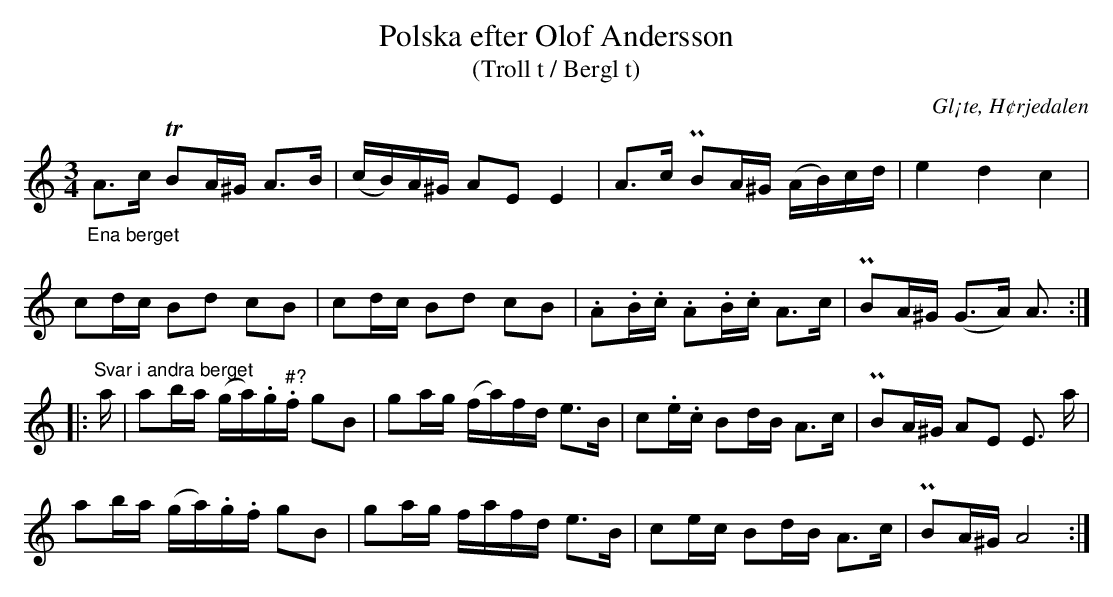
X:1
T: Polska efter Olof Andersson
T: (Troll t / Bergl t)
O: Gl¡te, H¢rjedalen
M: 3/4
L: 1/16
K: Am
"_Ena berget" \
A2>c2 TB2A^G A2>B2 | (cB)A^G A2E2 E4   | A2>c2   PB2A^G  (AB)cd | e4     d4      c4 |
c2dc  B2d2   c2B2  | c2dc    B2d2 c2B2 | .A2.B.c .A2.B.c A2>c2  | PB2A^G (G2>A2) A3 ::
"^Svar i andra berget" \
a | a2ba (ga).g"^#?".f g2B2 | g2ag (fa)fd e2>B2 | c2.e.c B2dB A2>c2 | PB2A^G A2E2 E3 a  |
    a2ba (ga).g.f      g2B2 | g2ag fafd   e2>B2 | c2ec   B2dB A2>c2 | PB2A^G A8        :|
